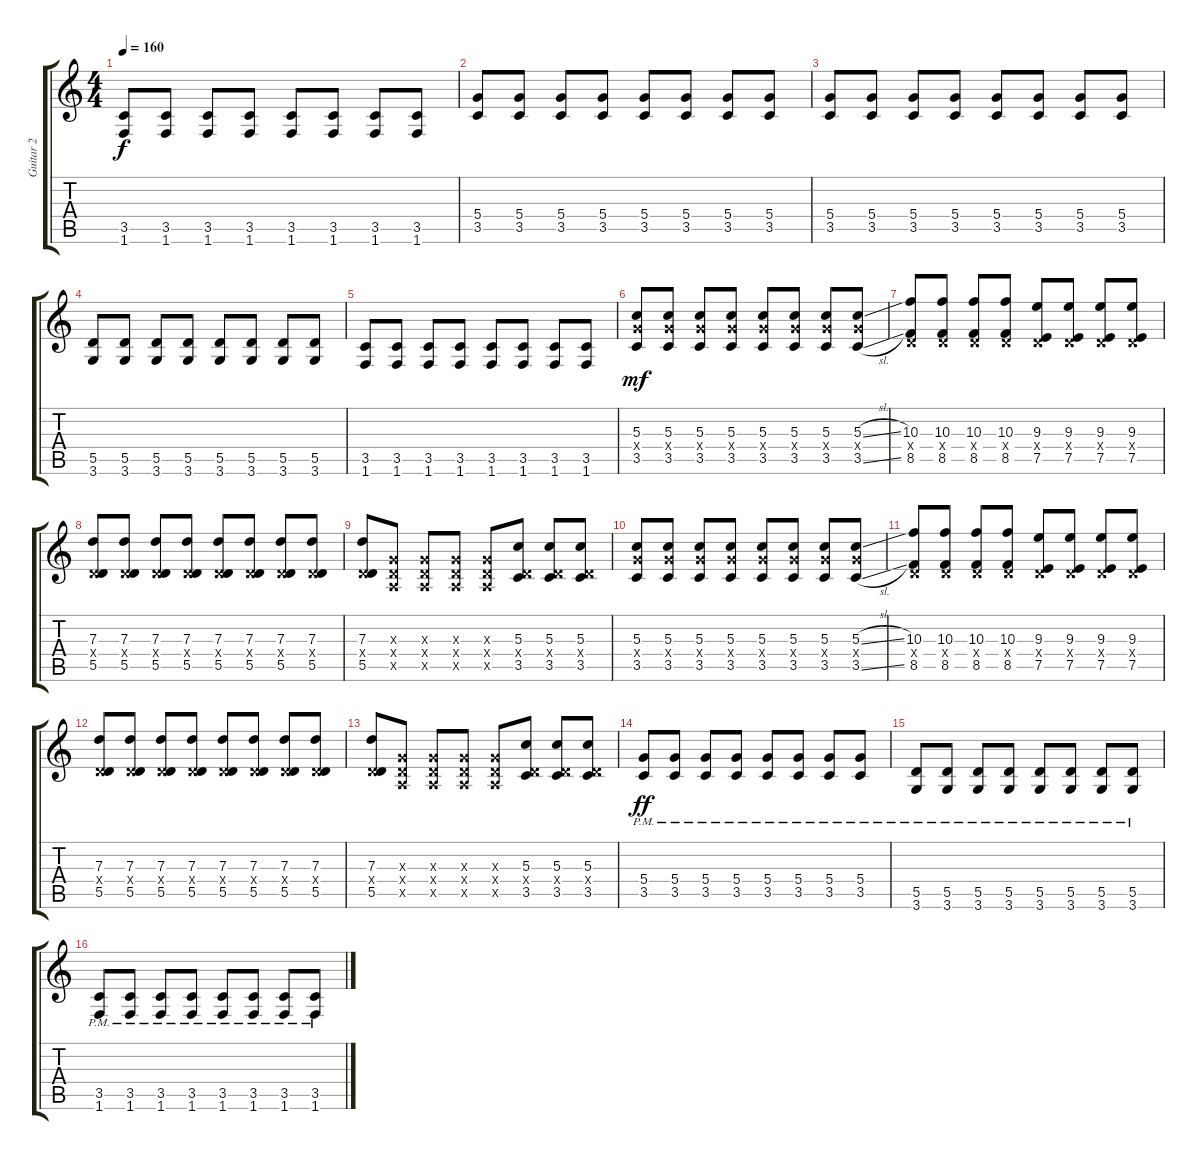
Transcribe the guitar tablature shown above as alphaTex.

\track ("Guitar 2" "Guitar 2") {instrument distortionguitar}
\staff {score tabs}
\tuning (E4 B3 G3 D3 A2 E2) {hide}
\ts (4 4)
\tempo 160
\clef g2
\ks c
(3.5 1.6).8{dy f} (3.5 1.6).8 (3.5 1.6).8 (3.5 1.6).8 (3.5 1.6).8 (3.5 1.6).8 (3.5 1.6).8 (3.5 1.6).8 |
(5.4 3.5).8 (5.4 3.5).8 (5.4 3.5).8 (5.4 3.5).8 (5.4 3.5).8 (5.4 3.5).8 (5.4 3.5).8 (5.4 3.5).8 |
(5.4 3.5).8 (5.4 3.5).8 (5.4 3.5).8 (5.4 3.5).8 (5.4 3.5).8 (5.4 3.5).8 (5.4 3.5).8 (5.4 3.5).8 |
(5.5 3.6).8 (5.5 3.6).8 (5.5 3.6).8 (5.5 3.6).8 (5.5 3.6).8 (5.5 3.6).8 (5.5 3.6).8 (5.5 3.6).8 |
(3.5 1.6).8 (3.5 1.6).8 (3.5 1.6).8 (3.5 1.6).8 (3.5 1.6).8 (3.5 1.6).8 (3.5 1.6).8 (3.5 1.6).8 |
(5.3 5.4{x} 3.5).8{dy mf} (5.3 5.4{x} 3.5).8 (5.3 5.4{x} 3.5).8 (5.3 5.4{x} 3.5).8 (5.3 5.4{x} 3.5).8 (5.3 5.4{x} 3.5).8 (5.3 5.4{x} 3.5).8 (5.3{sl} 5.4{x} 3.5{sl}).8 |
(10.3 0.4{x} 8.5).8 (10.3 0.4{x} 8.5).8 (10.3 0.4{x} 8.5).8 (10.3 0.4{x} 8.5).8 (9.3 0.4{x} 7.5).8 (9.3 0.4{x} 7.5).8 (9.3 0.4{x} 7.5).8 (9.3 0.4{x} 7.5).8 |
(7.3 0.4{x} 5.5).8 (7.3 0.4{x} 5.5).8 (7.3 0.4{x} 5.5).8 (7.3 0.4{x} 5.5).8 (7.3 0.4{x} 5.5).8 (7.3 0.4{x} 5.5).8 (7.3 0.4{x} 5.5).8 (7.3 0.4{x} 5.5).8 |
(7.3 0.4{x} 5.5).8 (0.3{x} 0.4{x} 0.5{x}).8 (0.3{x} 0.4{x} 0.5{x}).8 (0.3{x} 0.4{x} 0.5{x}).8 (0.3{x} 0.4{x} 0.5{x}).8 (5.3 0.4{x} 3.5).8 (5.3 0.4{x} 3.5).8 (5.3 0.4{x} 3.5).8 |
(5.3 5.4{x} 3.5).8 (5.3 5.4{x} 3.5).8 (5.3 5.4{x} 3.5).8 (5.3 5.4{x} 3.5).8 (5.3 5.4{x} 3.5).8 (5.3 5.4{x} 3.5).8 (5.3 5.4{x} 3.5).8 (5.3{sl} 5.4{x} 3.5{sl}).8 |
(10.3 0.4{x} 8.5).8 (10.3 0.4{x} 8.5).8 (10.3 0.4{x} 8.5).8 (10.3 0.4{x} 8.5).8 (9.3 0.4{x} 7.5).8 (9.3 0.4{x} 7.5).8 (9.3 0.4{x} 7.5).8 (9.3 0.4{x} 7.5).8 |
(7.3 0.4{x} 5.5).8 (7.3 0.4{x} 5.5).8 (7.3 0.4{x} 5.5).8 (7.3 0.4{x} 5.5).8 (7.3 0.4{x} 5.5).8 (7.3 0.4{x} 5.5).8 (7.3 0.4{x} 5.5).8 (7.3 0.4{x} 5.5).8 |
(7.3 0.4{x} 5.5).8 (0.3{x} 0.4{x} 0.5{x}).8 (0.3{x} 0.4{x} 0.5{x}).8 (0.3{x} 0.4{x} 0.5{x}).8 (0.3{x} 0.4{x} 0.5{x}).8 (5.3 0.4{x} 3.5).8 (5.3 0.4{x} 3.5).8 (5.3 0.4{x} 3.5).8 |
(5.4{pm} 3.5{pm}).8{dy ff} (5.4{pm} 3.5{pm}).8 (5.4{pm} 3.5{pm}).8 (5.4{pm} 3.5{pm}).8 (5.4{pm} 3.5{pm}).8 (5.4{pm} 3.5{pm}).8 (5.4{pm} 3.5{pm}).8 (5.4{pm} 3.5{pm}).8 |
(5.5{pm} 3.6{pm}).8 (5.5{pm} 3.6{pm}).8 (5.5{pm} 3.6{pm}).8 (5.5{pm} 3.6{pm}).8 (5.5{pm} 3.6{pm}).8 (5.5{pm} 3.6{pm}).8 (5.5{pm} 3.6{pm}).8 (5.5{pm} 3.6{pm}).8 |
(3.5{pm} 1.6{pm}).8 (3.5{pm} 1.6{pm}).8 (3.5{pm} 1.6{pm}).8 (3.5{pm} 1.6{pm}).8 (3.5{pm} 1.6{pm}).8 (3.5{pm} 1.6{pm}).8 (3.5{pm} 1.6{pm}).8 (3.5{pm} 1.6{pm}).8
